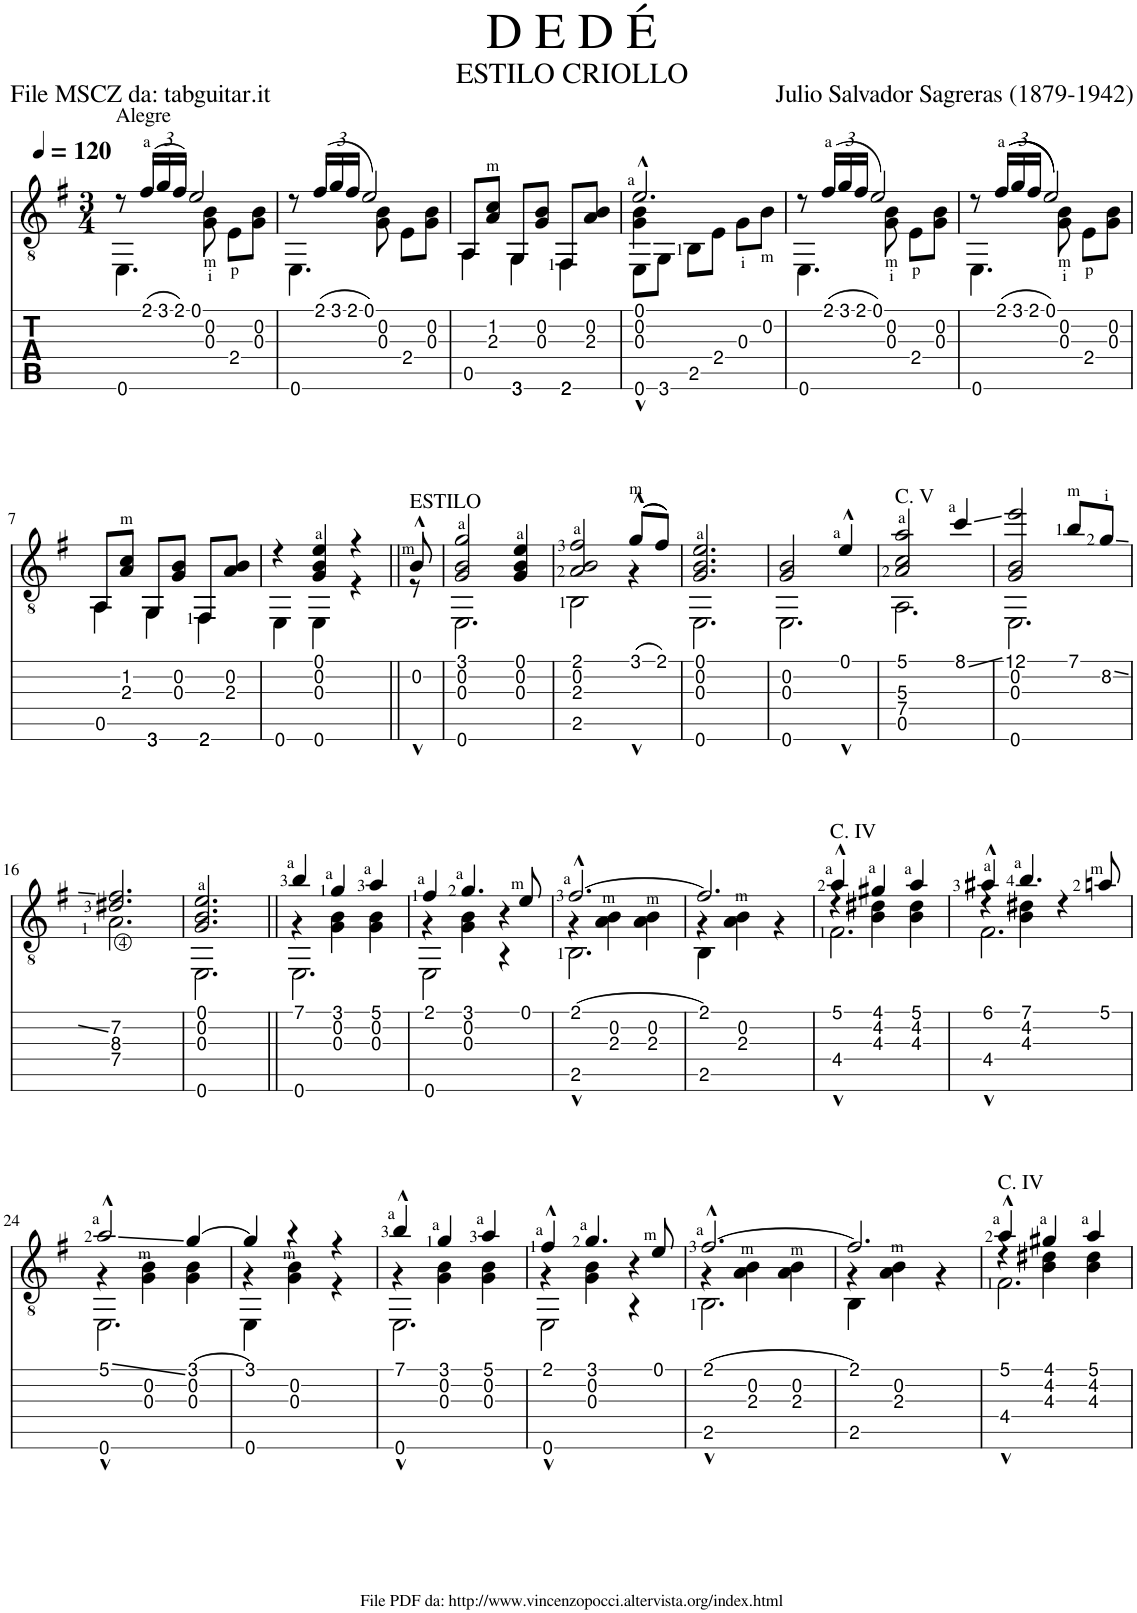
**kern	**kern
*part1	*part1
*staff2	*staff1
*I"Guitar	*
*I'Guit.	*
*stria6	*
*	*clefGv2
*k[f#]	*k[f#]
*M3/4	*M3/4
*MM120	*MM120
=1	=1
*^	*^
!	!	!LO:TX:a:t=Alegre	!
8r	4.EE	8r	4.EE\
*Xbrackettup	*	*Xbrackettup	*
24f#LL	.	(24f#/LL	.
24g	.	24g/	.
24f#JJ	.	24f#/JJ)	.
2e	.	2e/	.
.	8G 8B	.	8G\ 8B\
.	8EL	.	8E\L
.	8G\ 8B\J	.	8G\ 8B\J
=2	=2	=2	=2
8r	4.EE	8r	4.EE\
24f#LL	.	(24f#/LL	.
24g	.	24g/	.
24f#JJ	.	24f#/JJ	.
2e	.	2e/)	.
.	8G 8B	.	8G\ 8B\
.	8EL	.	8E\L
.	8G\ 8B\J	.	8G\ 8B\J
=3	=3	=3	=3
8AAL	4AA	8AA/L	4AA\
8A\ 8c\J	.	8A/ 8c/J	.
8GGL	4GG	8GG/L	4GG\
8G\ 8B\J	.	8G/ 8B/J	.
8FF#L	4FF#	8FF#/L	4FF#\
8A\ 8B\J	.	8A/ 8B/J	.
=4	=4	=4	=4
*	*^	*	*^
2.e^^	4G 4B	8EEL	2.e^^/	4G\ 4B\	8EE\L
.	.	8GGJ	.	.	8GG\J
.	2ryy	8BBL	.	2ryy	8BB\L
.	.	8EJ	.	.	8E\J
.	.	8GL	.	.	8G\L
.	.	8BJ	.	.	8B\J
*	*v	*v	*	*	*
*	*	*	*v	*v
=5	=5	=5	=5
8r	4.EE	8r	4.EE\
24f#LL	.	(24f#/LL	.
24g	.	24g/	.
24f#JJ	.	24f#/JJ	.
2e	.	2e/)	.
.	8G 8B	.	8G\ 8B\
.	8EL	.	8E\L
.	8G\ 8B\J	.	8G\ 8B\J
=6	=6	=6	=6
8r	4.EE	8r	4.EE\
24f#LL	.	(((24f#/LL	.
24g	.	24g/	.
24f#JJ	.	24f#/JJ	.
2e	.	2e/)))	.
.	8G 8B	.	8G\ 8B\
.	8EL	.	8E\L
.	8G\ 8B\J	.	8G\ 8B\J
!!LO:LB:g=z	!!
=7	=7	=7	=7
8AAL	4AA	8AA/L	4AA\
8A\ 8c\J	.	8A/ 8c/J	.
8GGL	4GG	8GG/L	4GG\
8G\ 8B\J	.	8G/ 8B/J	.
8FF#L	4FF#	8FF#/L	4FF#\
8A\ 8B\J	.	8A/ 8B/J	.
=8	=8	=8	=8
4r	4EE	4r	4EE\
4G 4B 4e	4EE	4G/ 4B/ 4e/	4EE\
4r	4r	4r	4r
=9||	=9||	=9||	=9||
!	!	!LO:TX:a:t=ESTILO	!
8B^^	8r	8B^^/	8r
=10	=10	=10	=10
2G 2B 2g	2.EE	2G/ 2B/ 2g/	2.EE\
4G 4B 4e	.	4G/ 4B/ 4e/	.
=11	=11	=11	=11
2A 2B 2f#	2BB	2A/ 2B/ 2f#/	2BB\
8g^^L	4r	(((8g^^/L	4r
8f#J	.	8f#/J)))	.
=12	=12	=12	=12
2.G 2.B 2.e	2.EE	2.G/ 2.B/ 2.e/	2.EE\
=13	=13	=13	=13
2G 2B	2.EE	2G/ 2B/	2.EE\
4e^^	.	4e^^/	.
=14	=14	=14	=14
!	!	!LO:TX:a:t=C. V	!
2A 2c 2a	2.AA	2A/ 2c/ 2a/	2.AA\
4cc	.	4cc/	.
=15	=15	=15	=15
2G 2B 2ee	2.EE	2G/ 2B/ 2ee/	2.EE\
8bL	.	8b/L	.
8gJ	.	8g/J	.
!!LO:LB:g=z	!!
=16	=16	=16	=16
2.d# 2.f#	2.A	2.d#X/ 2.f#/	2.A\
=17	=17	=17	=17
2.G 2.B 2.e	2.EE	2.G/ 2.B/ 2.e/	2.EE\
=18||	=18||	=18||	=18||
*	*^	*	*^
4b	4r	2.EE	4b/	4r	2.EE\
4g	4G 4B	.	4g/	4G\ 4B\	.
4a	4G 4B	.	4a/	4G\ 4B\	.
=19	=19	=19	=19	=19	=19
4f#	4r	2EE	4f#/	4r	2EE\
4.g	4G 4B	.	4.g/	4G\ 4B\	.
.	4r	4r	.	4r	4r
8e	.	.	8e/	.	.
=20	=20	=20	=20	=20	=20
[2.f#^^	4r	2.BB	[2.f#^^/	4r	2.BB\
.	4A 4B	.	.	4A\ 4B\	.
.	4A 4B	.	.	4A\ 4B\	.
=21	=21	=21	=21	=21	=21
2.f#]	4r	4BB	2.f#/]	4r	4BB\
.	4A 4B	2ryy	.	4A\ 4B\	2ryy
.	4r	.	.	4r	.
=22	=22	=22	=22	=22	=22
!	!	!	!LO:TX:a:t=C. IV	!	!
4a^^	4r	2.F#	4a^^/	4r	2.F#\
4g#	4B 4d#	.	4g#X/	4B\ 4d#X\	.
4a	4B 4d#	.	4a/	4B\ 4d#\	.
=23	=23	=23	=23	=23	=23
4a#^^	4r	2.F#	4a#X^^/	4r	2.F#\
4.b	4B 4d#	.	4.b/	4B\ 4d#X\	.
.	4r	.	.	4r	.
8a	.	.	8an/	.	.
!!LO:LB:g=z	!!	!!
=24	=24	=24	=24	=24	=24
2a^^	4r	2.EE	2a^^/	4r	2.EE\
.	4G 4B	.	.	4G\ 4B\	.
[4g	4G 4B	.	[4g/	4G\ 4B\	.
=25	=25	=25	=25	=25	=25
4g]	4r	4EE	4g/]	4r	4EE\
4r	4G 4B	2ryy	4r	4G\ 4B\	2ryy
4r	4r	.	4r	4r	.
=26	=26	=26	=26	=26	=26
4b^^	4r	2.EE	4b^^/	4r	2.EE\
4g	4G 4B	.	4g/	4G\ 4B\	.
4a	4G 4B	.	4a/	4G\ 4B\	.
=27	=27	=27	=27	=27	=27
4f#^^	4r	2EE	4f#^^/	4r	2EE\
4.g	4G 4B	.	4.g/	4G\ 4B\	.
.	4r	4r	.	4r	4r
8e	.	.	8e/	.	.
=28	=28	=28	=28	=28	=28
[2.f#^^	4r	2.BB	[2.f#^^/	4r	2.BB\
.	4A 4B	.	.	4A\ 4B\	.
.	4A 4B	.	.	4A\ 4B\	.
=29	=29	=29	=29	=29	=29
2.f#]	4r	4BB	2.f#/]	4r	4BB\
.	4A 4B	2ryy	.	4A\ 4B\	2ryy
.	4r	.	.	4r	.
=30	=30	=30	=30	=30	=30
!	!	!	!LO:TX:a:t=C. IV	!	!
4a^^	4r	2.F#	4a^^/	4r	2.F#\
4g#X	4B 4d#X	.	4g#X/	4B\ 4d#X\	.
4a	4B 4d#	.	4a/	4B\ 4d#\	.
*v	*v	*v	*	*	*
*	*v	*v	*v
=	=
*-	*-
